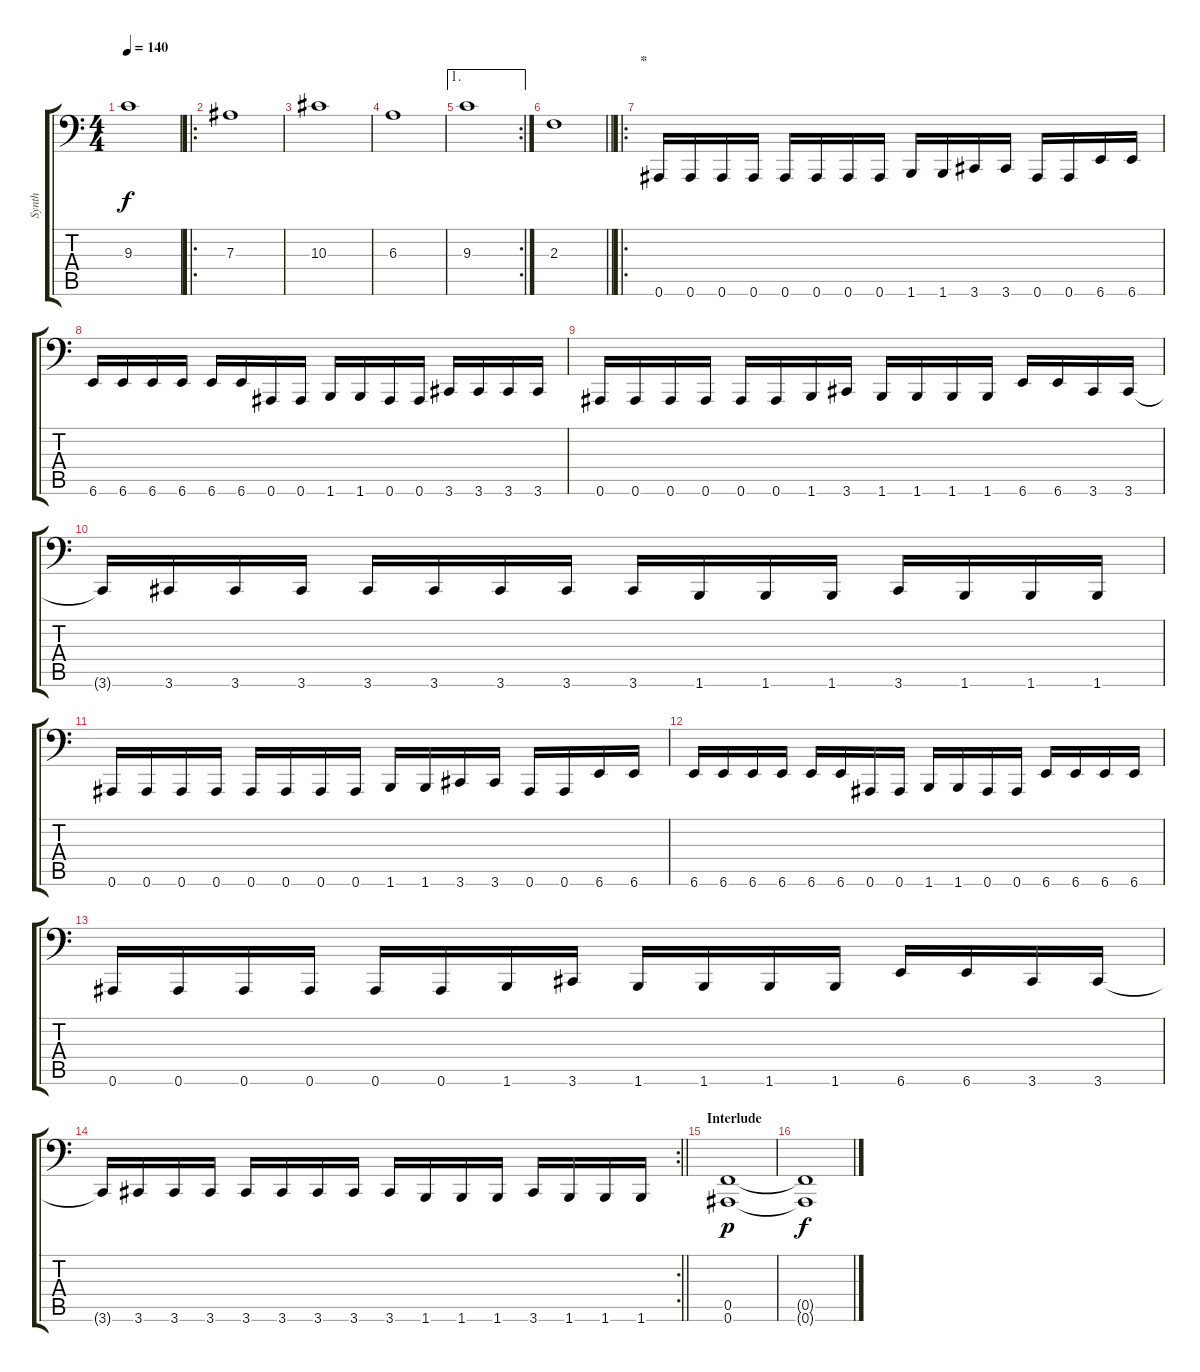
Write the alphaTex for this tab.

\track ("Synth" "Synth") {instrument vibraphone}
\staff {score tabs}
\tuning (C4 G3 Eb3 Bb2 F2 Bb1) {hide}
\ts (4 4)
\tempo 140
\clef f4
\ks c
9.3.1{dy f} |
\ro
7.3.1 |
10.3.1 |
6.3.1 |
\ae 1
\rc 2
9.3.1 |
\barLineRight lightlight
2.3.1 |
\ro
\section ("" "*")
0.6.16{instrument lead1square} 0.6.16 0.6.16 0.6.16 0.6.16 0.6.16 0.6.16 0.6.16 1.6.16 1.6.16 3.6.16 3.6.16 0.6.16 0.6.16 6.6.16 6.6.16 |
6.6.16 6.6.16 6.6.16 6.6.16 6.6.16 6.6.16 0.6.16 0.6.16 1.6.16 1.6.16 0.6.16 0.6.16 3.6.16 3.6.16 3.6.16 3.6.16 |
0.6.16 0.6.16 0.6.16 0.6.16 0.6.16 0.6.16 1.6.16 3.6.16 1.6.16 1.6.16 1.6.16 1.6.16 6.6.16 6.6.16 3.6.16 3.6.16 |
3.6{t}.16 3.6.16 3.6.16 3.6.16 3.6.16 3.6.16 3.6.16 3.6.16 3.6.16 1.6.16 1.6.16 1.6.16 3.6.16 1.6.16 1.6.16 1.6.16 |
0.6.16 0.6.16 0.6.16 0.6.16 0.6.16 0.6.16 0.6.16 0.6.16 1.6.16 1.6.16 3.6.16 3.6.16 0.6.16 0.6.16 6.6.16 6.6.16 |
6.6.16 6.6.16 6.6.16 6.6.16 6.6.16 6.6.16 0.6.16 0.6.16 1.6.16 1.6.16 0.6.16 0.6.16 6.6.16 6.6.16 6.6.16 6.6.16 |
0.6.16 0.6.16 0.6.16 0.6.16 0.6.16 0.6.16 1.6.16 3.6.16 1.6.16 1.6.16 1.6.16 1.6.16 6.6.16 6.6.16 3.6.16 3.6.16 |
\rc 2
\barLineRight lightlight
3.6{t}.16 3.6.16 3.6.16 3.6.16 3.6.16 3.6.16 3.6.16 3.6.16 3.6.16 1.6.16 1.6.16 1.6.16 3.6.16 1.6.16 1.6.16 1.6.16 |
\section ("" "Interlude")
(0.5 0.6).1{dy p instrument tremolostrings} |
(0.5{t} 0.6{t}).1{dy f}
